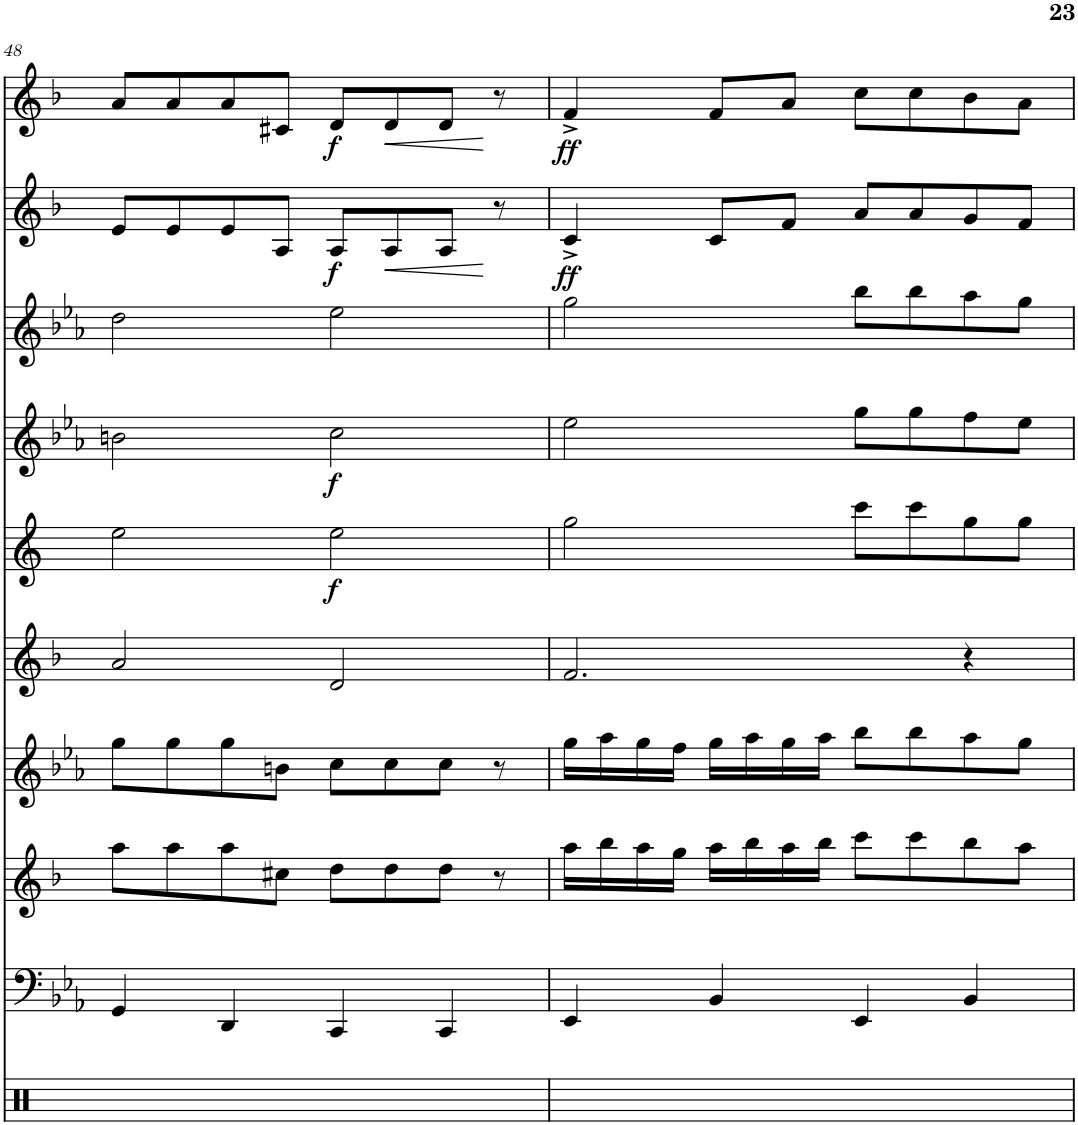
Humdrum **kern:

**kern	**kern	**kern	**kern	**kern	**kern	**dynam	**kern	**dynam	**kern	**kern	**dynam	**kern	**dynam
*part10	*part9	*part8	*part7	*part6	*part5	*part5	*part4	*part4	*part3	*part2	*part2	*part1	*part1
*staff10	*staff9	*staff8	*staff7	*staff6	*staff5	*staff5	*staff4	*staff4	*staff3	*staff2	*staff2	*staff1	*staff1
*I"Voice	*I"Voice	*I"Voice	*I"Voice	*I"Voice	*I"Voice	*	*I"Voice	*	*I"Voice	*I"Voice	*	*I"Voice	*
*I'V	*I'V	*I'V	*I'V	*I'V	*I'V	*	*I'V	*	*I'V	*I'V	*	*I'V	*
!!LO:PB:g=z
*clefX	*clefF4	*clefG2	*clefG2	*clefG2	*clefG2	*	*clefG2	*	*clefG2	*clefG2	*	*clefG2	*
*k[]	*k[b-e-a-]	*k[b-]	*k[b-e-a-]	*k[b-]	*k[]	*	*k[b-e-a-]	*	*k[b-e-a-]	*k[b-]	*	*k[b-]	*
*M4/4	*M4/4	*M4/4	*M4/4	*M4/4	*M4/4	*	*M4/4	*	*M4/4	*M4/4	*	*M4/4	*
=48	=48	=48	=48	=48	=48	=48	=48	=48	=48	=48	=48	=48	=48
1ryy	4GG/	8aa\L	8gg\L	2a/	2ee\	.	2bn\	.	2dd\	8e/L	.	8a/L	.
.	.	8aa\	8gg\	.	.	.	.	.	.	8e/	.	8a/	.
.	4DD/	8aa\	8gg\	.	.	.	.	.	.	8e/	.	8a/	.
.	.	8cc#X\J	8bn\J	.	.	.	.	.	.	8A/J	.	8c#X/J	.
!	!	!	!	!	!	!LO:DY:b	!	!LO:DY:b	!	!	!LO:DY:b	!	!LO:DY:b
.	4CC/	8dd\L	8cc\L	2d/	2ee\	f	2cc\	f	2ee-\	8A/L	f	8d/L	f
!	!	!	!	!	!	!	!	!	!	!	!LO:HP:b	!	!LO:HP:b
.	.	8dd\	8cc\	.	.	.	.	.	.	8A/	<	8d/	<
.	4CC/	8dd\J	8cc\J	.	.	.	.	.	.	8A/J	.	8d/J	.
.	.	8r	8r	.	.	.	.	.	.	8r	[	8r	[
=49	=49	=49	=49	=49	=49	=49	=49	=49	=49	=49	=49	=49	=49
!	!	!	!	!	!	!	!	!	!	!	!LO:DY:b	!	!LO:DY:b
1ryy	4EE-/	16aa\LL	16gg\LL	2.f/	2gg\	.	2ee-\	.	2gg\	4c^/	ff	4f^/	ff
.	.	16bb-\	16aa-\	.	.	.	.	.	.	.	.	.	.
.	.	16aa\	16gg\	.	.	.	.	.	.	.	.	.	.
.	.	16gg\JJ	16ff\JJ	.	.	.	.	.	.	.	.	.	.
.	4BB-/	16aa\LL	16gg\LL	.	.	.	.	.	.	8c/L	.	8f/L	.
.	.	16bb-\	16aa-\	.	.	.	.	.	.	.	.	.	.
.	.	16aa\	16gg\	.	.	.	.	.	.	8f/J	.	8a/J	.
.	.	16bb-\JJ	16aa-\JJ	.	.	.	.	.	.	.	.	.	.
.	4EE-/	8ccc\L	8bb-\L	.	8ccc\L	.	8gg\L	.	8bb-\L	8a/L	.	8cc\L	.
.	.	8ccc\	8bb-\	.	8ccc\	.	8gg\	.	8bb-\	8a/	.	8cc\	.
.	4BB-/	8bb-\	8aa-\	4r	8gg\	.	8ff\	.	8aa-\	8g/	.	8b-\	.
.	.	8aa\J	8gg\J	.	8gg\J	.	8ee-\J	.	8gg\J	8f/J	.	8a\J	.
=	=	=	=	=	=	=	=	=	=	=	=	=	=
*-	*-	*-	*-	*-	*-	*-	*-	*-	*-	*-	*-	*-	*-
